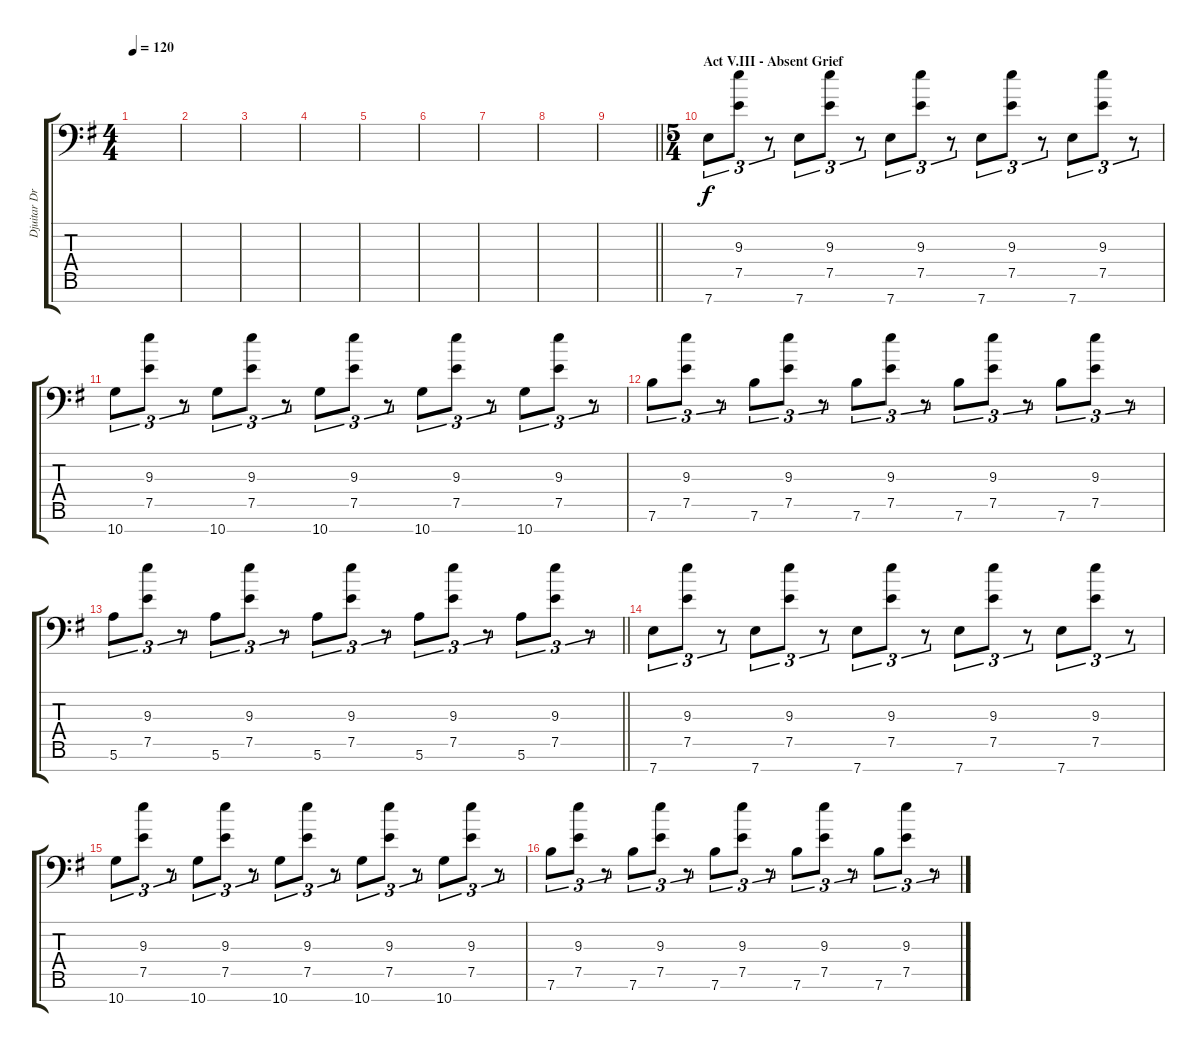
\track ("Djuitar Dropped A" "Djuitar Dr") {instrument distortionguitar}
\staff {score tabs}
\tuning (E4 B3 G3 D3 A2 E2 A1) {hide}
\ts (4 4)
\tempo 120
\clef f4
\ks eminor
|
|
|
|
|
|
|
|
\barLineRight lightlight
|
\ts (5 4)
\section ("" "Act V.III - Absent Grief")
7.7.8{tu (3 2)} (9.3 7.5).8{tu (3 2)} r.8{tu (3 2)} 7.7.8{tu (3 2)} (9.3 7.5).8{tu (3 2)} r.8{tu (3 2)} 7.7.8{tu (3 2)} (9.3 7.5).8{tu (3 2)} r.8{tu (3 2)} 7.7.8{tu (3 2)} (9.3 7.5).8{tu (3 2)} r.8{tu (3 2)} 7.7.8{tu (3 2)} (9.3 7.5).8{tu (3 2)} r.8{tu (3 2)} |
10.7.8{tu (3 2)} (9.3 7.5).8{tu (3 2)} r.8{tu (3 2)} 10.7.8{tu (3 2)} (9.3 7.5).8{tu (3 2)} r.8{tu (3 2)} 10.7.8{tu (3 2)} (9.3 7.5).8{tu (3 2)} r.8{tu (3 2)} 10.7.8{tu (3 2)} (9.3 7.5).8{tu (3 2)} r.8{tu (3 2)} 10.7.8{tu (3 2)} (9.3 7.5).8{tu (3 2)} r.8{tu (3 2)} |
7.6.8{tu (3 2)} (9.3 7.5).8{tu (3 2)} r.8{tu (3 2)} 7.6.8{tu (3 2)} (9.3 7.5).8{tu (3 2)} r.8{tu (3 2)} 7.6.8{tu (3 2)} (9.3 7.5).8{tu (3 2)} r.8{tu (3 2)} 7.6.8{tu (3 2)} (9.3 7.5).8{tu (3 2)} r.8{tu (3 2)} 7.6.8{tu (3 2)} (9.3 7.5).8{tu (3 2)} r.8{tu (3 2)} |
\barLineRight lightlight
5.6.8{tu (3 2)} (9.3 7.5).8{tu (3 2)} r.8{tu (3 2)} 5.6.8{tu (3 2)} (9.3 7.5).8{tu (3 2)} r.8{tu (3 2)} 5.6.8{tu (3 2)} (9.3 7.5).8{tu (3 2)} r.8{tu (3 2)} 5.6.8{tu (3 2)} (9.3 7.5).8{tu (3 2)} r.8{tu (3 2)} 5.6.8{tu (3 2)} (9.3 7.5).8{tu (3 2)} r.8{tu (3 2)} |
7.7.8{tu (3 2)} (9.3 7.5).8{tu (3 2)} r.8{tu (3 2)} 7.7.8{tu (3 2)} (9.3 7.5).8{tu (3 2)} r.8{tu (3 2)} 7.7.8{tu (3 2)} (9.3 7.5).8{tu (3 2)} r.8{tu (3 2)} 7.7.8{tu (3 2)} (9.3 7.5).8{tu (3 2)} r.8{tu (3 2)} 7.7.8{tu (3 2)} (9.3 7.5).8{tu (3 2)} r.8{tu (3 2)} |
10.7.8{tu (3 2)} (9.3 7.5).8{tu (3 2)} r.8{tu (3 2)} 10.7.8{tu (3 2)} (9.3 7.5).8{tu (3 2)} r.8{tu (3 2)} 10.7.8{tu (3 2)} (9.3 7.5).8{tu (3 2)} r.8{tu (3 2)} 10.7.8{tu (3 2)} (9.3 7.5).8{tu (3 2)} r.8{tu (3 2)} 10.7.8{tu (3 2)} (9.3 7.5).8{tu (3 2)} r.8{tu (3 2)} |
7.6.8{tu (3 2)} (9.3 7.5).8{tu (3 2)} r.8{tu (3 2)} 7.6.8{tu (3 2)} (9.3 7.5).8{tu (3 2)} r.8{tu (3 2)} 7.6.8{tu (3 2)} (9.3 7.5).8{tu (3 2)} r.8{tu (3 2)} 7.6.8{tu (3 2)} (9.3 7.5).8{tu (3 2)} r.8{tu (3 2)} 7.6.8{tu (3 2)} (9.3 7.5).8{tu (3 2)} r.8{tu (3 2)}
